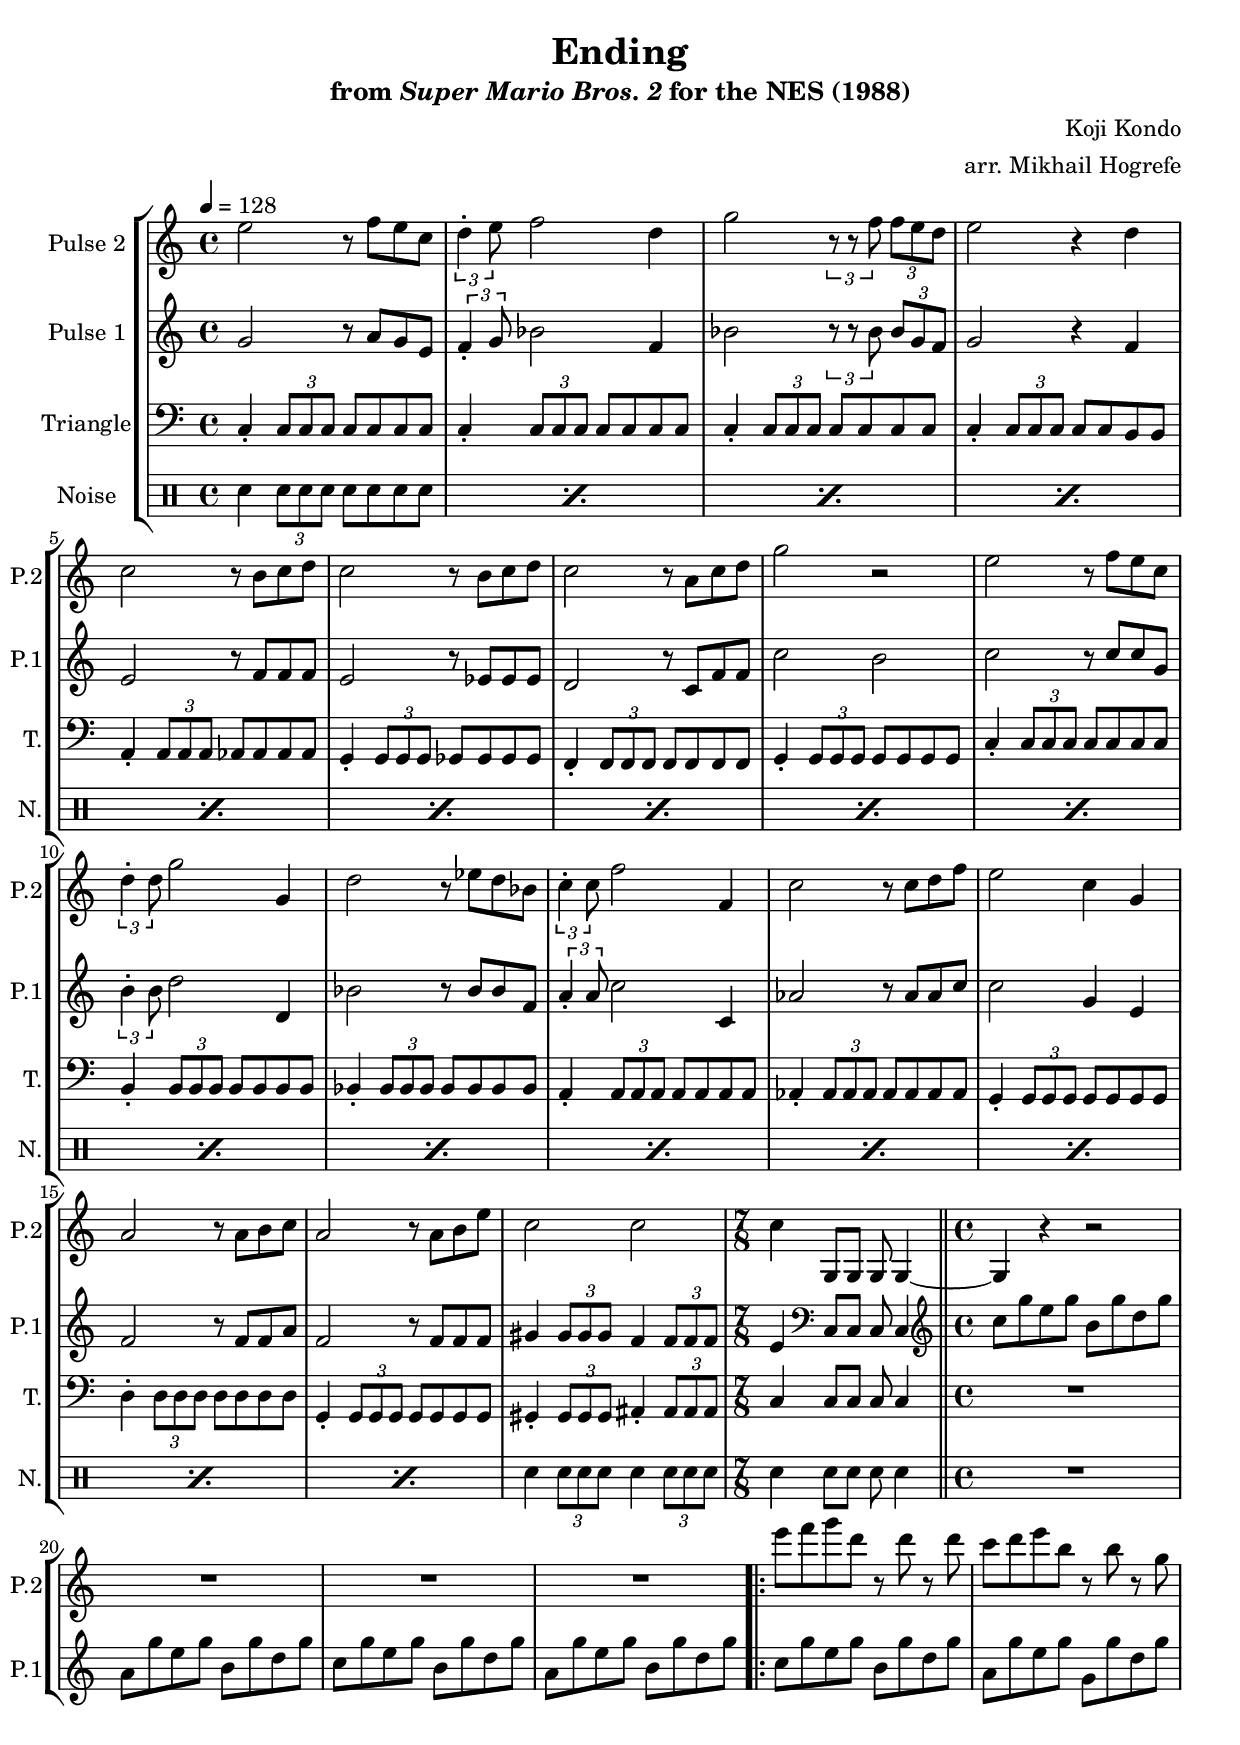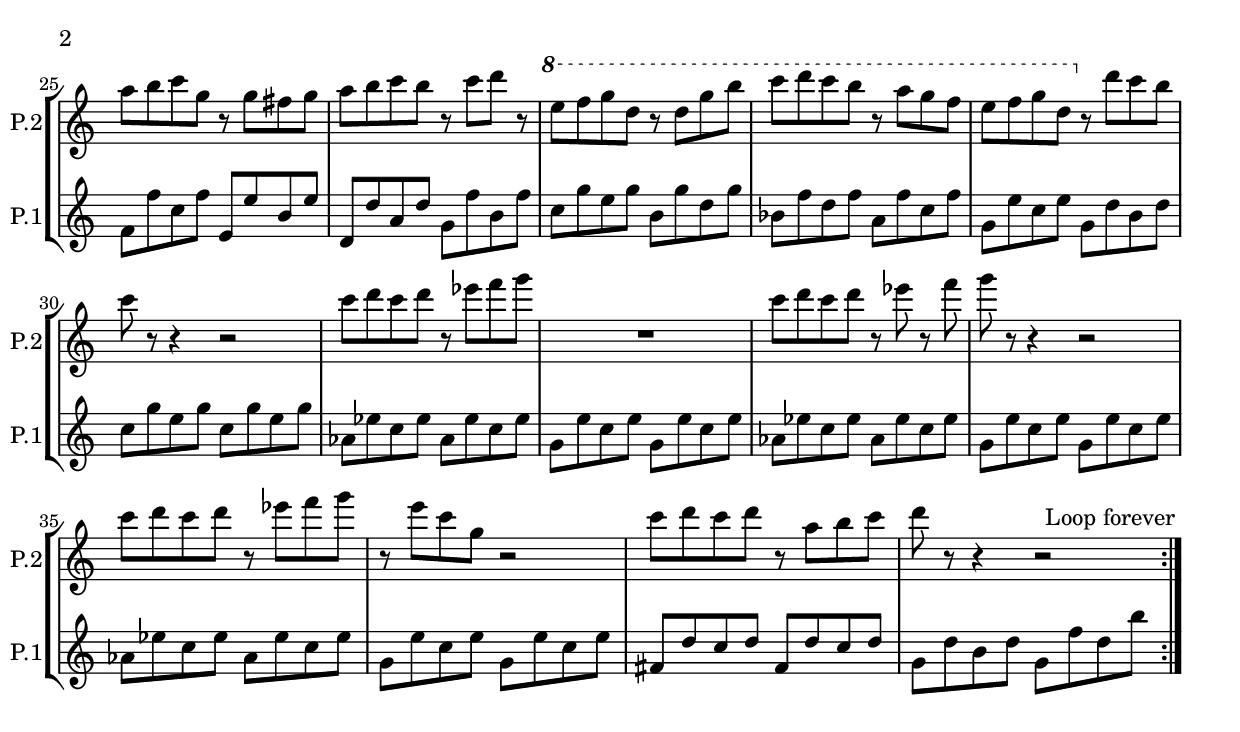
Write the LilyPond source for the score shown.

\version "2.22.0"

\book {
    \header {
        title = "Ending"
        subtitle = \markup { "from" {\italic "Super Mario Bros. 2"} "for the NES (1988)" }
        composer = "Koji Kondo"
        arranger = "arr. Mikhail Hogrefe"
    }

    \score {
        {
            \new StaffGroup <<
                \new Staff \relative c'' {
                    \set Staff.instrumentName = "Pulse 2"
                    \set Staff.shortInstrumentName = "P.2"
\key c \major
e2 r8 f e c |
\tuplet 3/2 { d4-. e8 } f2 d4 |
g2 \tuplet 3/2 { r8 r f } \tuplet 3/2 { f8 e d } |
e2 r4 d |
c2 r8 b c d |
c2 r8 b c d |
c2 r8 a c d |
g2 r |
e2 r8 f e c |
\tuplet 3/2 { d4-. d8 } g2 g,4 |
d'2 r8 ees d bes |
\tuplet 3/2 { c4-. c8 } f2 f,4 |
c'2 r8 c d f |
e2 c4 g |
a2 r8 a b c |
a2 r8 a b e |
c2 c |
c4 g,8[ g] g g4 ~ |
g4 r r2 |
R1*3
e'''8 f g d r d r d |
c8 d e b r b r g |
a8 b c g r g fis g |
a8 b c b r c d r |
\ottava #1
e8 f g d r d g b |
c8 d c b r a g f |
e8 f g d \ottava #0 r d c b |
c8 r r4 r2 |
c8 d c d r ees f g |
R1 |
c,8 d c d r ees r f |
g8 r r4 r2 |
c,8 d c d r ees f g |
r8 e c g r2 |
c8 d c d r a b c |
d8 r r4 r2 |
                }

                \new Staff \relative c'' {
                    \set Staff.instrumentName = "Pulse 1"
                    \set Staff.shortInstrumentName = "P.1"
\key c \major
g2 r8 a g e |
\tuplet 3/2 { f4-. g8 } bes2 f4 |
bes2 \tuplet 3/2 { r8 r bes } \tuplet 3/2 { bes8 g f } |
g2 r4 f |
e2 r8 f f f |
e2 r8 ees ees ees |
d2 r8 c f f |
c'2 b |
c2 r8 c c g |
\tuplet 3/2 { b4-. b8 } d2 d,4 |
bes'2 r8 bes bes f |
\tuplet 3/2 { a4-. a8 } c2 c,4 |
aes'2 r8 aes aes c |
c2 g4 e |
f2 r8 f f a |
f2 r8 f f f |
gis4 \tuplet 3/2 { gis8 gis gis } f4 \tuplet 3/2 { f8 f f } |
e4 \clef bass c,8[ c] c c4 |
\clef treble
c''8 g' e g b, g' d g |
a,8 g' e g b, g' d g |
c,8 g' e g b, g' d g |
a,8 g' e g b, g' d g |
c,8 g' e g b, g' d g |
a,8 g' e g g, g' d g |
f,8 f' c f e, e' b e |
d,8 d' a d g, f' b, f' |
c8 g' e g b, g' d g |
bes,8 f' d f a, f' c f |
g,8 e' c e g, d' b d |
c8 g' e g c, g' e g |
aes,8 ees' c ees aes, ees' c ees |
g,8 e' c e g, e' c e |
aes,8 ees' c ees aes, ees' c ees |
g,8 e' c e g, e' c e |
aes,8 ees' c ees aes, ees' c ees |
g,8 e' c e g, e' c e |
fis,8 d' c d fis, d' c d |
g,8 d' b d g, f' d b' |
                }

                \new Staff \relative c {
                    \set Staff.instrumentName = "Triangle"
                    \set Staff.shortInstrumentName = "T."
\clef bass
\key c \major
\tempo 4 = 128
c4-. \tuplet 3/2 { c8 c c } c8 c c c |
c4-. \tuplet 3/2 { c8 c c } c8 c c c |
c4-. \tuplet 3/2 { c8 c c } c8 c c c |
c4-. \tuplet 3/2 { c8 c c } c8 c b b |
a4-. \tuplet 3/2 { a8 a a } aes8 aes aes aes |
g4-. \tuplet 3/2 { g8 g g } ges8 ges ges ges |
f4-. \tuplet 3/2 { f8 f f } f8 f f f |
g4-. \tuplet 3/2 { g8 g g } g8 g g g |
c4-. \tuplet 3/2 { c8 c c } c8 c c c |
b4-. \tuplet 3/2 { b8 b b } b8 b b b |
bes4-. \tuplet 3/2 { bes8 bes bes } bes8 bes bes bes |
a4-. \tuplet 3/2 { a8 a a } a8 a a a |
aes4-. \tuplet 3/2 { aes8 aes aes } aes8 aes aes aes |
g4-. \tuplet 3/2 { g8 g g } g8 g g g |
d'4-. \tuplet 3/2 { d8 d d } d8 d d d |
g,4-. \tuplet 3/2 { g8 g g } g8 g g g |
gis4-. \tuplet 3/2 { gis8 gis gis } ais4-. \tuplet 3/2 { ais8 ais ais } |
\time 7/8
c4 c8[ c] c c4 |
\time 4/4
\bar "||"
R1*4
                    \repeat volta 2 {
R1*16
                    }
\once \override Score.RehearsalMark.self-alignment-X = #RIGHT
\mark \markup { \fontsize #-2 "Loop forever" }
                }

                \new DrumStaff {
                    \drummode {
                        \set Staff.instrumentName="Noise"
                        \set Staff.shortInstrumentName="N."
\repeat percent 16 { sn4 \tuplet 3/2 { sn8 sn sn } sn8 sn sn sn } |
sn4 \tuplet 3/2 { sn8 sn sn } sn4 \tuplet 3/2 { sn8 sn sn } |
sn4 sn8[ sn] sn sn4 |
R1*20
                    }
                }
            >>
        }
        \layout {
            \context {
                \Staff
                \RemoveEmptyStaves
            }
            \context {
                \DrumStaff
                \RemoveEmptyStaves
            }
        }
    }
}
